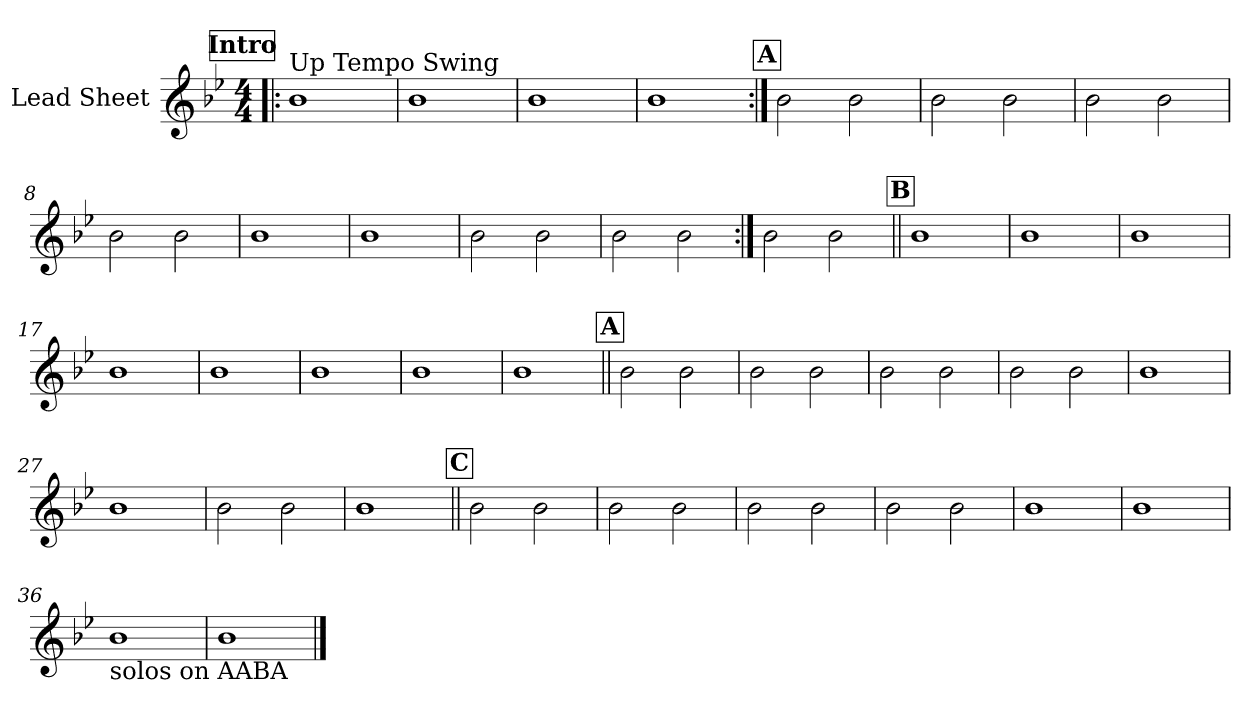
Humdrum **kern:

**kern
*part1
*staff1
*I"Lead Sheet
*clefG2
*k[b-e-]
*B-:
*M4/4
!!LO:REH:place=s1:a:fs=14:t=Intro
=1!|:
!LO:TX:a:t=Up Tempo Swing
1b-
=2
1b-
=3
1b-
=4
1b-
!!LO:LB:g=z
!!LO:REH:place=s1:a:fs=14:t=A
=5:|!
2b-\
2b-\
=6
2b-\
2b-\
=7
2b-\
2b-\
=8
2b-\
2b-\
!!LO:LB:g=z
=9
1b-
=10
1b-
=11
2b-\
2b-\
=12
2b-\
2b-\
!!LO:LB:g=z
=13:|!
2b-\
2b-\
!!LO:LB:g=z
!!LO:REH:place=s1:a:fs=14:t=B
=14||
1b-
=15
1b-
=16
1b-
=17
1b-
!!LO:LB:g=z
=18
1b-
=19
1b-
=20
1b-
=21
1b-
!!LO:LB:g=z
!!LO:REH:place=s1:a:fs=14:t=A
=22||
2b-\
2b-\
=23
2b-\
2b-\
=24
2b-\
2b-\
=25
2b-\
2b-\
!!LO:LB:g=z
=26
1b-
=27
1b-
=28
2b-\
2b-\
=29
1b-
!!LO:LB:g=z
!!LO:REH:place=s1:a:fs=14:t=C
=30||
2b-\
2b-\
=31
2b-\
2b-\
=32
2b-\
2b-\
=33
2b-\
2b-\
!!LO:LB:g=z
=34
1b-
=35
1b-
=36
!LO:TX:b:t=solos on AABA
1b-
=37
1b-
==
*-
